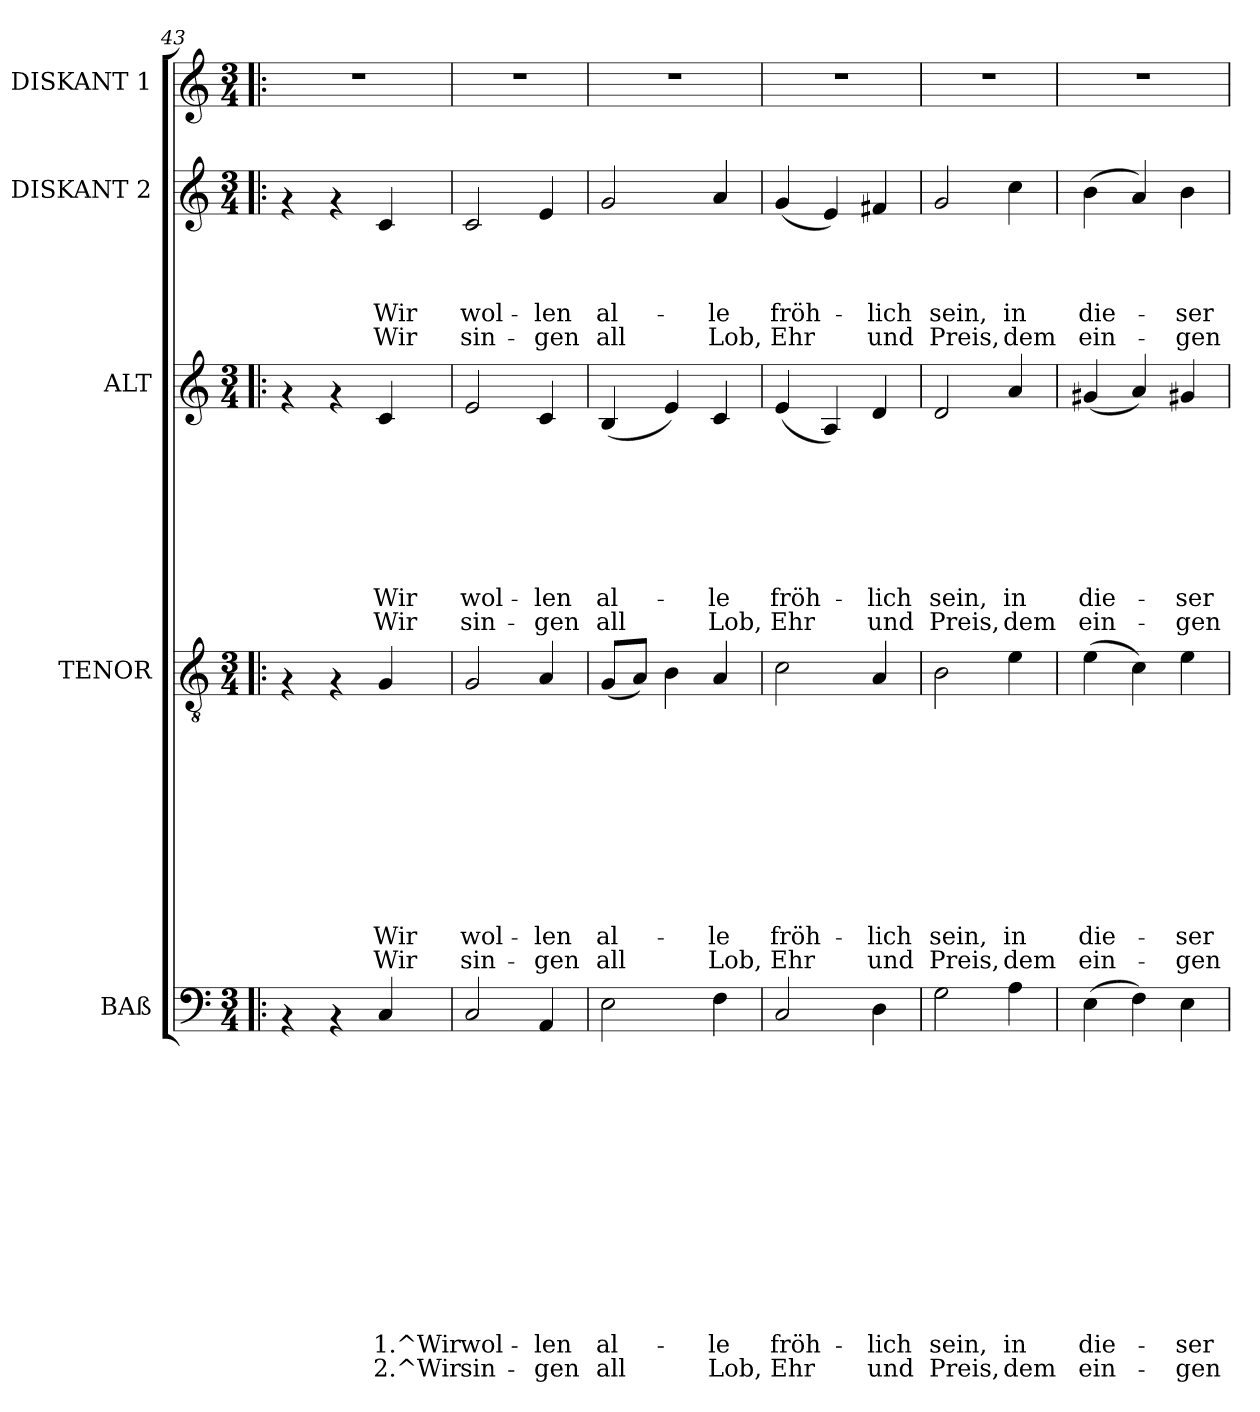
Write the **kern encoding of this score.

**kern	**text	**text	**text	**text	**text	**text	**text	**text	**text	**text	**text	**text	**text	**text	**kern	**text	**text	**text	**text	**text	**text	**text	**text	**text	**text	**text	**kern	**text	**text	**text	**text	**text	**text	**text	**text	**kern	**text	**text	**text	**text	**text	**kern
*part5	*part5	*part5	*part5	*part5	*part5	*part5	*part5	*part5	*part5	*part5	*part5	*part5	*part5	*part5	*part4	*part4	*part4	*part4	*part4	*part4	*part4	*part4	*part4	*part4	*part4	*part4	*part3	*part3	*part3	*part3	*part3	*part3	*part3	*part3	*part3	*part2	*part2	*part2	*part2	*part2	*part2	*part1
*staff5	*staff5	*staff5	*staff5	*staff5	*staff5	*staff5	*staff5	*staff5	*staff5	*staff5	*staff5	*staff5	*staff5	*staff5	*staff4	*staff4	*staff4	*staff4	*staff4	*staff4	*staff4	*staff4	*staff4	*staff4	*staff4	*staff4	*staff3	*staff3	*staff3	*staff3	*staff3	*staff3	*staff3	*staff3	*staff3	*staff2	*staff2	*staff2	*staff2	*staff2	*staff2	*staff1
*I"BAß	*	*	*	*	*	*	*	*	*	*	*	*	*	*	*I"TENOR	*	*	*	*	*	*	*	*	*	*	*	*I"ALT	*	*	*	*	*	*	*	*	*I"DISKANT 2	*	*	*	*	*	*I"DISKANT 1
!!LO:PB:g=z
*clefF4	*	*	*	*	*	*	*	*	*	*	*	*	*	*	*clefGv2	*	*	*	*	*	*	*	*	*	*	*	*clefG2	*	*	*	*	*	*	*	*	*clefG2	*	*	*	*	*	*clefG2
*k[]	*	*	*	*	*	*	*	*	*	*	*	*	*	*	*k[]	*	*	*	*	*	*	*	*	*	*	*	*k[]	*	*	*	*	*	*	*	*	*k[]	*	*	*	*	*	*k[]
*C:	*	*	*	*	*	*	*	*	*	*	*	*	*	*	*C:	*	*	*	*	*	*	*	*	*	*	*	*C:	*	*	*	*	*	*	*	*	*C:	*	*	*	*	*	*C:
*M3/4	*	*	*	*	*	*	*	*	*	*	*	*	*	*	*M3/4	*	*	*	*	*	*	*	*	*	*	*	*M3/4	*	*	*	*	*	*	*	*	*M3/4	*	*	*	*	*	*M3/4
=43!|:	=43!|:	=43!|:	=43!|:	=43!|:	=43!|:	=43!|:	=43!|:	=43!|:	=43!|:	=43!|:	=43!|:	=43!|:	=43!|:	=43!|:	=43!|:	=43!|:	=43!|:	=43!|:	=43!|:	=43!|:	=43!|:	=43!|:	=43!|:	=43!|:	=43!|:	=43!|:	=43!|:	=43!|:	=43!|:	=43!|:	=43!|:	=43!|:	=43!|:	=43!|:	=43!|:	=43!|:	=43!|:	=43!|:	=43!|:	=43!|:	=43!|:	=43!|:
4rAA	.	.	.	.	.	.	.	.	.	.	.	.	.	.	4rF	.	.	.	.	.	.	.	.	.	.	.	4rf	.	.	.	.	.	.	.	.	4rf	.	.	.	.	.	2.r
4rAA	.	.	.	.	.	.	.	.	.	.	.	.	.	.	4rF	.	.	.	.	.	.	.	.	.	.	.	4rf	.	.	.	.	.	.	.	.	4rf	.	.	.	.	.	.
!	!	!	!	!	!	!	!	!	!	!	!	!	!LO:LY:b	!LO:LY:b	!	!	!	!	!	!	!	!	!	!	!LO:LY:b	!LO:LY:b	!	!	!	!	!	!	!	!LO:LY:b	!LO:LY:b	!	!	!	!	!LO:LY:b	!LO:LY:b	!
4C/	.	.	.	.	.	.	.	.	.	.	.	.	1.^Wir	2.^Wir	4G/	.	.	.	.	.	.	.	.	.	Wir	Wir	4c/	.	.	.	.	.	.	Wir	Wir	4c/	.	.	.	Wir	Wir	.
=44	=44	=44	=44	=44	=44	=44	=44	=44	=44	=44	=44	=44	=44	=44	=44	=44	=44	=44	=44	=44	=44	=44	=44	=44	=44	=44	=44	=44	=44	=44	=44	=44	=44	=44	=44	=44	=44	=44	=44	=44	=44	=44
!	!	!	!	!	!	!	!	!	!	!	!	!	!LO:LY:b	!LO:LY:b	!	!	!	!	!	!	!	!	!	!	!LO:LY:b	!LO:LY:b	!	!	!	!	!	!	!	!LO:LY:b	!LO:LY:b	!	!	!	!	!LO:LY:b	!LO:LY:b	!
2C/	.	.	.	.	.	.	.	.	.	.	.	.	wol-	sin-	2G/	.	.	.	.	.	.	.	.	.	wol-	sin-	2e/	.	.	.	.	.	.	wol-	sin-	2c/	.	.	.	wol-	sin-	2.r
!	!	!	!	!	!	!	!	!	!	!	!	!	!LO:LY:b	!LO:LY:b	!	!	!	!	!	!	!	!	!	!	!LO:LY:b	!LO:LY:b	!	!	!	!	!	!	!	!LO:LY:b	!LO:LY:b	!	!	!	!	!LO:LY:b	!LO:LY:b	!
4AA/	.	.	.	.	.	.	.	.	.	.	.	.	-len	-gen	4A/	.	.	.	.	.	.	.	.	.	-len	-gen	4c/	.	.	.	.	.	.	-len	-gen	4e/	.	.	.	-len	-gen	.
=45	=45	=45	=45	=45	=45	=45	=45	=45	=45	=45	=45	=45	=45	=45	=45	=45	=45	=45	=45	=45	=45	=45	=45	=45	=45	=45	=45	=45	=45	=45	=45	=45	=45	=45	=45	=45	=45	=45	=45	=45	=45	=45
!	!	!	!	!	!	!	!	!	!	!	!	!	!LO:LY:b	!LO:LY:b	!	!	!	!	!	!	!	!	!	!	!LO:LY:b	!LO:LY:b	!	!	!	!	!	!	!	!LO:LY:b	!LO:LY:b	!	!	!	!	!LO:LY:b	!LO:LY:b	!
2E\	.	.	.	.	.	.	.	.	.	.	.	.	al-	all	(>8G/L	.	.	.	.	.	.	.	.	.	al-	all	(<4B/	.	.	.	.	.	.	al-	all	2g/	.	.	.	al-	all	2.r
.	.	.	.	.	.	.	.	.	.	.	.	.	.	.	8A/J)	.	.	.	.	.	.	.	.	.	.	.	.	.	.	.	.	.	.	.	.	.	.	.	.	.	.	.
.	.	.	.	.	.	.	.	.	.	.	.	.	.	.	4B\	.	.	.	.	.	.	.	.	.	.	.	4e/)	.	.	.	.	.	.	.	.	.	.	.	.	.	.	.
!	!	!	!	!	!	!	!	!	!	!	!	!	!LO:LY:b	!LO:LY:b	!	!	!	!	!	!	!	!	!	!	!LO:LY:b	!LO:LY:b	!	!	!	!	!	!	!	!LO:LY:b	!LO:LY:b	!	!	!	!	!LO:LY:b	!LO:LY:b	!
4F\	.	.	.	.	.	.	.	.	.	.	.	.	-le	Lob,	4A/	.	.	.	.	.	.	.	.	.	-le	Lob,	4c/	.	.	.	.	.	.	-le	Lob,	4a/	.	.	.	-le	Lob,	.
=46	=46	=46	=46	=46	=46	=46	=46	=46	=46	=46	=46	=46	=46	=46	=46	=46	=46	=46	=46	=46	=46	=46	=46	=46	=46	=46	=46	=46	=46	=46	=46	=46	=46	=46	=46	=46	=46	=46	=46	=46	=46	=46
!	!	!	!	!	!	!	!	!	!	!	!	!	!LO:LY:b	!LO:LY:b	!	!	!	!	!	!	!	!	!	!	!LO:LY:b	!LO:LY:b	!	!	!	!	!	!	!	!LO:LY:b	!LO:LY:b	!	!	!	!	!LO:LY:b	!LO:LY:b	!
2C/	.	.	.	.	.	.	.	.	.	.	.	.	fröh-	Ehr	2c\	.	.	.	.	.	.	.	.	.	fröh-	Ehr	(<4e/	.	.	.	.	.	.	fröh-	Ehr	(<4g/	.	.	.	fröh-	Ehr	2.r
.	.	.	.	.	.	.	.	.	.	.	.	.	.	.	.	.	.	.	.	.	.	.	.	.	.	.	4A/)	.	.	.	.	.	.	.	.	4e/)	.	.	.	.	.	.
!	!	!	!	!	!	!	!	!	!	!	!	!	!LO:LY:b	!LO:LY:b	!	!	!	!	!	!	!	!	!	!	!LO:LY:b	!LO:LY:b	!	!	!	!	!	!	!	!LO:LY:b	!LO:LY:b	!	!	!	!	!LO:LY:b	!LO:LY:b	!
4D\	.	.	.	.	.	.	.	.	.	.	.	.	-lich	und	4A/	.	.	.	.	.	.	.	.	.	-lich	und	4d/	.	.	.	.	.	.	-lich	und	4f#X/	.	.	.	-lich	und	.
=47	=47	=47	=47	=47	=47	=47	=47	=47	=47	=47	=47	=47	=47	=47	=47	=47	=47	=47	=47	=47	=47	=47	=47	=47	=47	=47	=47	=47	=47	=47	=47	=47	=47	=47	=47	=47	=47	=47	=47	=47	=47	=47
!	!	!	!	!	!	!	!	!	!	!	!	!	!LO:LY:b	!LO:LY:b	!	!	!	!	!	!	!	!	!	!	!LO:LY:b	!LO:LY:b	!	!	!	!	!	!	!	!LO:LY:b	!LO:LY:b	!	!	!	!	!LO:LY:b	!LO:LY:b	!
2G\	.	.	.	.	.	.	.	.	.	.	.	.	sein,	Preis,	2B\	.	.	.	.	.	.	.	.	.	sein,	Preis,	2d/	.	.	.	.	.	.	sein,	Preis,	2g/	.	.	.	sein,	Preis,	2.r
!	!	!	!	!	!	!	!	!	!	!	!	!	!LO:LY:b	!LO:LY:b	!	!	!	!	!	!	!	!	!	!	!LO:LY:b	!LO:LY:b	!	!	!	!	!	!	!	!LO:LY:b	!LO:LY:b	!	!	!	!	!LO:LY:b	!LO:LY:b	!
4A\	.	.	.	.	.	.	.	.	.	.	.	.	in	dem	4e\	.	.	.	.	.	.	.	.	.	in	dem	4a/	.	.	.	.	.	.	in	dem	4cc\	.	.	.	in	dem	.
=48	=48	=48	=48	=48	=48	=48	=48	=48	=48	=48	=48	=48	=48	=48	=48	=48	=48	=48	=48	=48	=48	=48	=48	=48	=48	=48	=48	=48	=48	=48	=48	=48	=48	=48	=48	=48	=48	=48	=48	=48	=48	=48
!	!	!	!	!	!	!	!	!	!	!	!	!	!LO:LY:b	!LO:LY:b	!	!	!	!	!	!	!	!	!	!	!LO:LY:b	!LO:LY:b	!	!	!	!	!	!	!	!LO:LY:b	!LO:LY:b	!	!	!	!	!LO:LY:b	!LO:LY:b	!
(>4E\	.	.	.	.	.	.	.	.	.	.	.	.	die-	ein-	(>4e\	.	.	.	.	.	.	.	.	.	die-	ein-	(<4g#X/	.	.	.	.	.	.	die-	ein-	(>4b\	.	.	.	die-	ein-	2.r
4F\)	.	.	.	.	.	.	.	.	.	.	.	.	.	.	4c\)	.	.	.	.	.	.	.	.	.	.	.	4a/)	.	.	.	.	.	.	.	.	4a/)	.	.	.	.	.	.
!	!	!	!	!	!	!	!	!	!	!	!	!	!LO:LY:b	!LO:LY:b	!	!	!	!	!	!	!	!	!	!	!LO:LY:b	!LO:LY:b	!	!	!	!	!	!	!	!LO:LY:b	!LO:LY:b	!	!	!	!	!LO:LY:b	!LO:LY:b	!
4E\	.	.	.	.	.	.	.	.	.	.	.	.	-ser	-gen	4e\	.	.	.	.	.	.	.	.	.	-ser	-gen	4g#X/	.	.	.	.	.	.	-ser	-gen	4b\	.	.	.	-ser	-gen	.
=	=	=	=	=	=	=	=	=	=	=	=	=	=	=	=	=	=	=	=	=	=	=	=	=	=	=	=	=	=	=	=	=	=	=	=	=	=	=	=	=	=	=
*-	*-	*-	*-	*-	*-	*-	*-	*-	*-	*-	*-	*-	*-	*-	*-	*-	*-	*-	*-	*-	*-	*-	*-	*-	*-	*-	*-	*-	*-	*-	*-	*-	*-	*-	*-	*-	*-	*-	*-	*-	*-	*-
